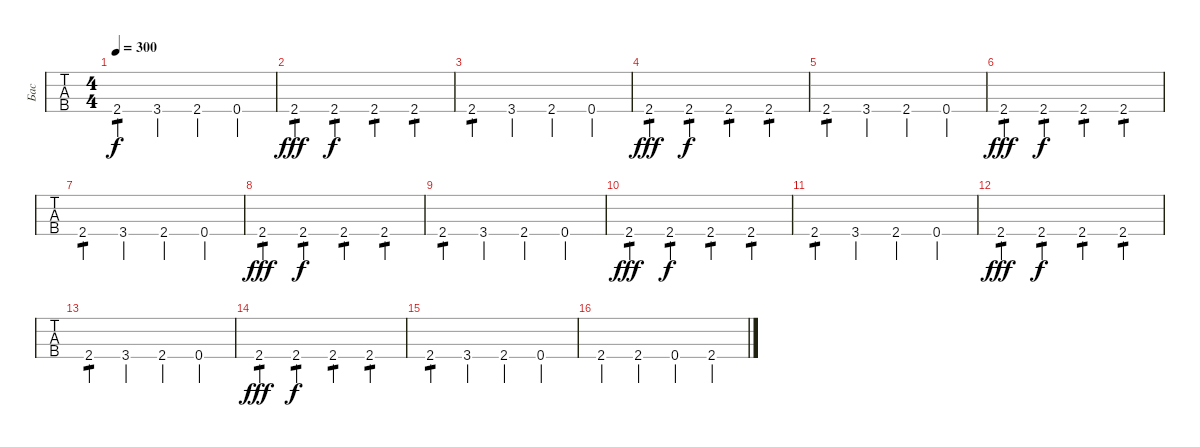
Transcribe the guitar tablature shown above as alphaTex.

\track ("Бас" "Бас") {instrument electricbassfinger}
\staff {tabs}
\tuning (G2 D2 A1 E1) {hide}
\ts (4 4)
\tempo 300
\clef f4
\ks c
2.4.4{tp 1 dy f} 3.4.4 2.4.4 0.4.4 |
2.4{hac}.4{tp 1 dy fff} 2.4.4{tp 1 dy f} 2.4.4{tp 1} 2.4.4{tp 1} |
2.4.4{tp 1} 3.4.4 2.4.4 0.4.4 |
2.4{hac}.4{tp 1 dy fff} 2.4.4{tp 1 dy f} 2.4.4{tp 1} 2.4.4{tp 1} |
2.4.4{tp 1} 3.4.4 2.4.4 0.4.4 |
2.4{hac}.4{tp 1 dy fff} 2.4.4{tp 1 dy f} 2.4.4{tp 1} 2.4.4{tp 1} |
2.4.4{tp 1} 3.4.4 2.4.4 0.4.4 |
2.4{hac}.4{tp 1 dy fff} 2.4.4{tp 1 dy f} 2.4.4{tp 1} 2.4.4{tp 1} |
2.4.4{tp 1} 3.4.4 2.4.4 0.4.4 |
2.4{hac}.4{tp 1 dy fff} 2.4.4{tp 1 dy f} 2.4.4{tp 1} 2.4.4{tp 1} |
2.4.4{tp 1} 3.4.4 2.4.4 0.4.4 |
2.4{hac}.4{tp 1 dy fff} 2.4.4{tp 1 dy f} 2.4.4{tp 1} 2.4.4{tp 1} |
2.4.4{tp 1} 3.4.4 2.4.4 0.4.4 |
2.4{hac}.4{tp 1 dy fff} 2.4.4{tp 1 dy f} 2.4.4{tp 1} 2.4.4{tp 1} |
2.4.4{tp 1} 3.4.4 2.4.4 0.4.4 |
2.4.4 2.4.4 0.4.4 2.4.4
